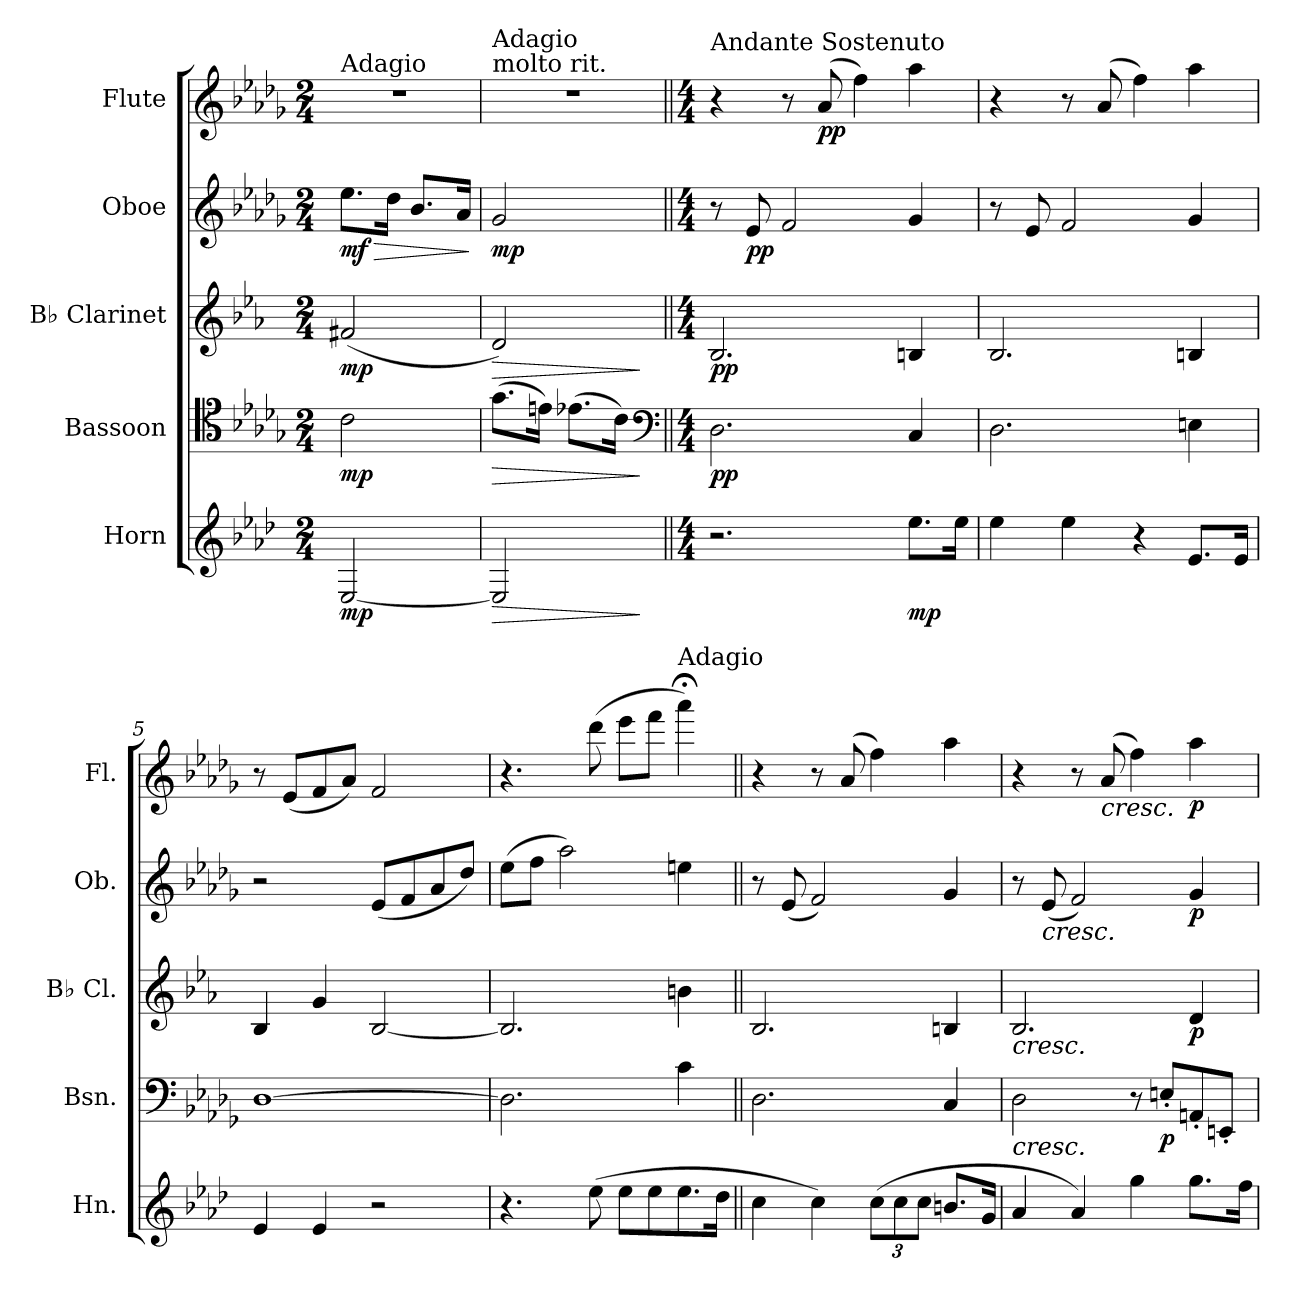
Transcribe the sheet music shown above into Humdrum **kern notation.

**kern	**dynam	**kern	**dynam	**kern	**dynam	**kern	**dynam	**kern	**dynam
*part5	*part5	*part4	*part4	*part3	*part3	*part2	*part2	*part1	*part1
*staff5	*staff5	*staff4	*staff4	*staff3	*staff3	*staff2	*staff2	*staff1	*staff1
*I"Horn	*	*I"Bassoon	*	*I"B♭ Clarinet	*	*I"Oboe	*	*I"Flute	*
*I'Hn.	*	*I'Bsn.	*	*I'B♭ Cl.	*	*I'Ob.	*	*I'Fl.	*
*clefG2	*	*clefC4	*	*clefG2	*	*clefG2	*	*clefG2	*
*ITrd4c7	*	*	*	*ITrd1c2	*	*	*	*	*
*k[b-e-a-d-g-]	*	*k[b-e-a-d-g-]	*	*k[b-e-a-d-g-]	*	*k[b-e-a-d-g-]	*	*k[b-e-a-d-g-]	*
*D-:	*	*D-:	*	*D-:	*	*D-:	*	*D-:	*
*M2/4	*	*M2/4	*	*M2/4	*	*M2/4	*	*M2/4	*
=1	=1	=1	=1	=1	=1	=1	=1	=1	=1
!	!	!	!	!	!	!	!	!LO:TX:a:t=Adagio	!
!	!LO:DY:b	!	!LO:DY:b	!	!LO:DY:b	!	!LO:HP:b	!	!
!	!	!	!	!	!	!	!LO:DY:n=1:b	!	!
[2AA-/	mp	2c\	mp	(2en/	mp	8.ee-\L	> mf	2r	.
.	.	.	.	.	.	16dd-\Jk	.	.	.
.	.	.	.	.	.	8.b-/L	.	.	.
.	.	.	.	.	.	16a-/Jk	.	.	.
.	.	.	.	.	.	.	]	.	.
=2	=2	=2	=2	=2	=2	=2	=2	=2	=2
!	!	!	!	!	!	!	!	!LO:TX:a:t=molto rit.	!
!	!	!	!	!	!	!	!	!LO:TX:a:t=Adagio	!
!	!LO:HP:b	!	!LO:HP:b	!	!LO:HP:b	!	!LO:DY:b	!	!
2AA-/]	>	(8.g-\L	>	2c/)	>	2g-/	mp	2r	.
.	.	16en\Jk)	.	.	.	.	.	.	.
.	.	(8.e-X\L	.	.	.	.	.	.	.
.	.	16c\Jk)	.	.	.	.	.	.	.
*	*	*clefF4	*	*	*	*	*	*	*
.	]	.	]	.	]	.	.	.	.
=3||	=3||	=3||	=3||	=3||	=3||	=3||	=3||	=3||	=3||
*M4/4	*	*M4/4	*	*M4/4	*	*M4/4	*	*M4/4	*
!	!	!	!	!	!	!	!	!LO:TX:a:t=Andante Sostenuto	!
!	!	!	!LO:DY:b	!	!LO:DY:b	!	!	!	!
2.r	.	2.D-\	pp	2.A-/	pp	8r	.	4r	.
!	!	!	!	!	!	!	!LO:DY:b	!	!
.	.	.	.	.	.	8e-/	pp	.	.
.	.	.	.	.	.	2f/	.	8r	.
!	!	!	!	!	!	!	!	!	!LO:DY:b
.	.	.	.	.	.	.	.	(8a-/	pp
.	.	.	.	.	.	.	.	4ff\)	.
!	!LO:DY:b	!	!	!	!	!	!	!	!
8.a-\L	mp	4C/	.	4An/	.	4g-/	.	4aa-\	.
16a-\Jk	.	.	.	.	.	.	.	.	.
=4	=4	=4	=4	=4	=4	=4	=4	=4	=4
4a-\	.	2.D-\	.	2.A-/	.	8r	.	4r	.
.	.	.	.	.	.	8e-/	.	.	.
4a-\	.	.	.	.	.	2f/	.	8r	.
.	.	.	.	.	.	.	.	(8a-/	.
4r	.	.	.	.	.	.	.	4ff\)	.
8.A-/L	.	4En\	.	4An/	.	4g-/	.	4aa-\	.
16A-/Jk	.	.	.	.	.	.	.	.	.
!!LO:LB:g=z
=5	=5	=5	=5	=5	=5	=5	=5	=5	=5
4A-/	.	[1D-	.	4A-/	.	2r	.	8r	.
.	.	.	.	.	.	.	.	(8e-/L	.
4A-/	.	.	.	4f/	.	.	.	8f/	.
.	.	.	.	.	.	.	.	8a-/J)	.
2r	.	.	.	[2A-/	.	(8e-/L	.	2f/	.
.	.	.	.	.	.	8f/	.	.	.
.	.	.	.	.	.	8a-/	.	.	.
.	.	.	.	.	.	8dd-/J)	.	.	.
=6	=6	=6	=6	=6	=6	=6	=6	=6	=6
4.r	.	2.D-\]	.	2.A-/]	.	(8ee-\L	.	4.r	.
.	.	.	.	.	.	8ff\J	.	.	.
.	.	.	.	.	.	2aa-\)	.	.	.
(8a-\	.	.	.	.	.	.	.	(8ddd-\	.
8a-\L	.	.	.	.	.	.	.	8eee-\L	.
8a-\	.	.	.	.	.	.	.	8fff\J	.
!	!	!	!	!	!	!	!	!LO:TX:a:t=Adagio	!
8.a-\	.	4c\	.	4an\	.	4een\	.	4aaa-;<\)	.
16g-\Jk	.	.	.	.	.	.	.	.	.
=7||	=7||	=7||	=7||	=7||	=7||	=7||	=7||	=7||	=7||
4f\	.	2.D-\	.	2.A-/	.	8r	.	4r	.
.	.	.	.	.	.	(8e-/	.	.	.
4f\)	.	.	.	.	.	2f/)	.	8r	.
.	.	.	.	.	.	.	.	(8a-/	.
*Xbrackettup	*	*	*	*	*	*	*	*	*
(12f\L	.	.	.	.	.	.	.	4ff\)	.
12f\	.	.	.	.	.	.	.	.	.
12f\J	.	.	.	.	.	.	.	.	.
8.en/L	.	4C/	.	4An/	.	4g-/	.	4aa-\	.
16c/Jk	.	.	.	.	.	.	.	.	.
=8	=8	=8	=8	=8	=8	=8	=8	=8	=8
!	!	!	!LO:HP:b	!	!LO:HP:b	!	!	!	!
4d-/	.	2D-\	<	2.A-/	<	8r	.	4r	.
!	!	!	!	!	!	!	!LO:HP:b	!	!
.	.	.	.	.	.	(8e-/	<	.	.
4d-/)	.	.	.	.	.	2f/)	.	8r	.
!	!	!	!	!	!	!	!	!	!LO:HP:b
.	.	.	.	.	.	.	.	(8a-/	<
4cc\	.	8r	.	.	.	.	.	4ff\)	.
!	!	!	!LO:DY:b	!	!	!	!	!	!
.	.	8En'/L	p	.	.	.	.	.	.
!	!	!	!	!	!LO:DY:b	!	!LO:DY:b	!	!LO:DY:b
8.cc\L	.	8AAn'/	.	4c/	p	4g-/	p	4aa-\	p
.	.	8EEn'/J	.	.	.	.	.	.	.
16b-\Jk	.	.	.	.	.	.	.	.	.
.	.	.	[	.	[	.	[	.	[
=	=	=	=	=	=	=	=	=	=
*-	*-	*-	*-	*-	*-	*-	*-	*-	*-
